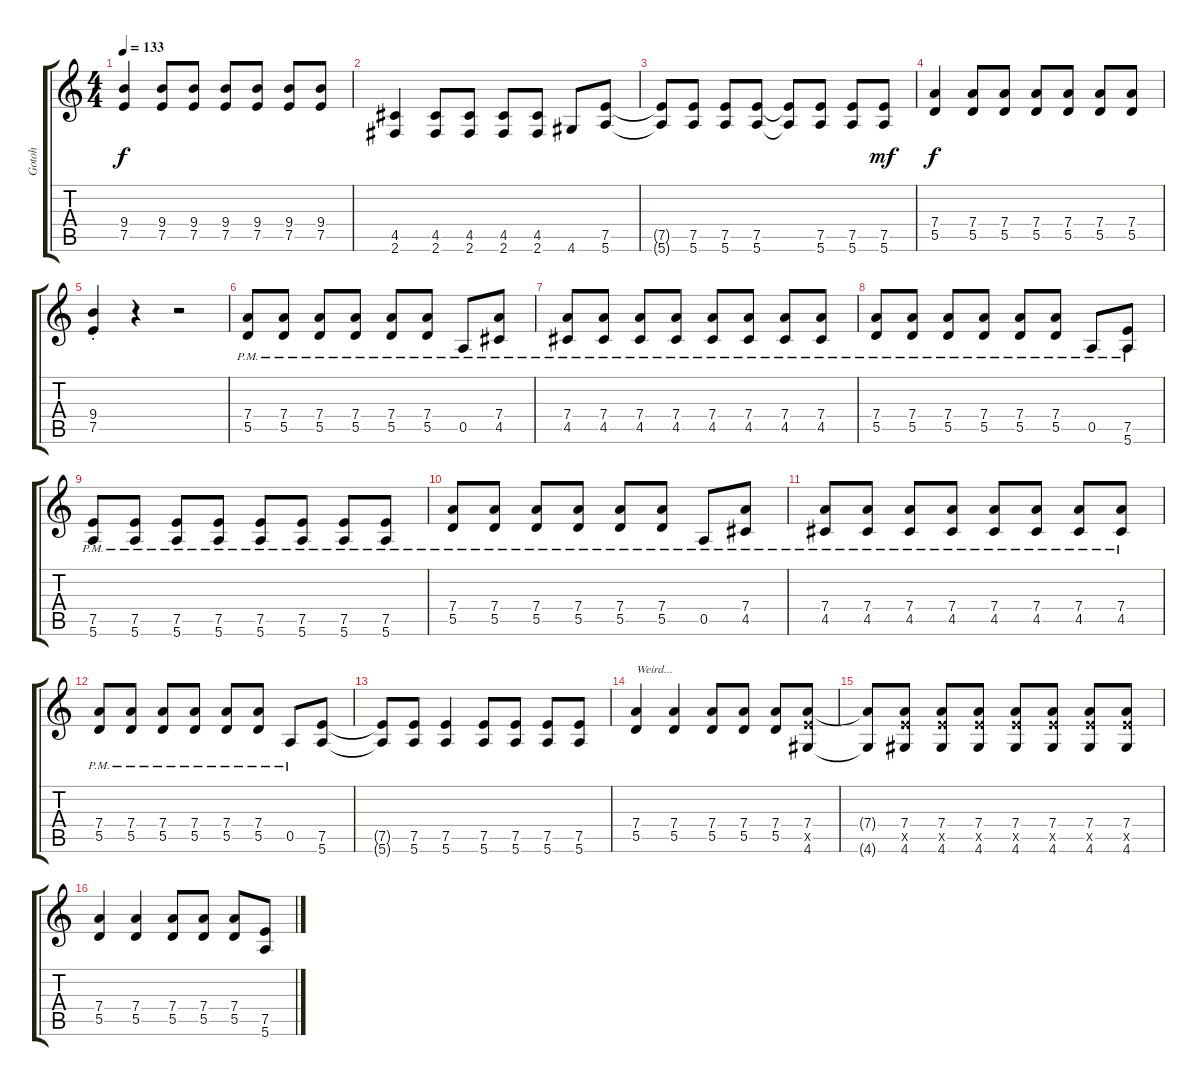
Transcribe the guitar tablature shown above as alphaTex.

\track ("Gotoh" "Gotoh") {instrument distortionguitar}
\staff {score tabs}
\tuning (E4 B3 G3 D3 A2 E2) {hide}
\ts (4 4)
\tempo 133
\clef g2
\ks c
(9.4 7.5).4{dy f} (9.4 7.5).8 (9.4 7.5).8 (9.4 7.5).8 (9.4 7.5).8 (9.4 7.5).8 (9.4 7.5).8 |
(4.5 2.6).4 (4.5 2.6).8 (4.5 2.6).8 (4.5 2.6).8 (4.5 2.6).8 4.6.8 (7.5 5.6).8 |
(7.5{t} 5.6{t}).8 (7.5 5.6).8 (7.5 5.6).8 (7.5 5.6).8 (7.5{t} 5.6{t}).8 (7.5 5.6).8 (7.5 5.6).8 (7.5 5.6).8{dy mf} |
(7.4 5.5).4{dy f} (7.4 5.5).8 (7.4 5.5).8 (7.4 5.5).8 (7.4 5.5).8 (7.4 5.5).8 (7.4 5.5).8 |
(9.4{st} 7.5{st}).4 r.4 r.2 |
(7.4{pm} 5.5{pm}).8 (7.4{pm} 5.5{pm}).8 (7.4{pm} 5.5{pm}).8 (7.4{pm} 5.5{pm}).8 (7.4{pm} 5.5{pm}).8 (7.4{pm} 5.5{pm}).8 0.5{pm}.8 (7.4 4.5{pm}).8 |
(7.4{pm} 4.5{pm}).8 (7.4{pm} 4.5{pm}).8 (7.4{pm} 4.5{pm}).8 (7.4{pm} 4.5{pm}).8 (7.4{pm} 4.5{pm}).8 (7.4{pm} 4.5{pm}).8 (7.4{pm} 4.5{pm}).8 (7.4{pm} 4.5{pm}).8 |
(7.4{pm} 5.5{pm}).8 (7.4{pm} 5.5{pm}).8 (7.4{pm} 5.5{pm}).8 (7.4{pm} 5.5{pm}).8 (7.4{pm} 5.5{pm}).8 (7.4{pm} 5.5{pm}).8 0.5{pm}.8 (7.5{pm} 5.6{pm}).8 |
(7.5{pm} 5.6{pm}).8 (7.5{pm} 5.6{pm}).8 (7.5{pm} 5.6{pm}).8 (7.5{pm} 5.6{pm}).8 (7.5{pm} 5.6{pm}).8 (7.5{pm} 5.6{pm}).8 (7.5{pm} 5.6{pm}).8 (7.5{pm} 5.6{pm}).8 |
(7.4{pm} 5.5{pm}).8 (7.4{pm} 5.5{pm}).8 (7.4{pm} 5.5{pm}).8 (7.4{pm} 5.5{pm}).8 (7.4{pm} 5.5{pm}).8 (7.4{pm} 5.5{pm}).8 0.5{pm}.8 (7.4 4.5{pm}).8 |
(7.4{pm} 4.5{pm}).8 (7.4{pm} 4.5{pm}).8 (7.4{pm} 4.5{pm}).8 (7.4{pm} 4.5{pm}).8 (7.4{pm} 4.5{pm}).8 (7.4{pm} 4.5{pm}).8 (7.4{pm} 4.5{pm}).8 (7.4{pm} 4.5{pm}).8 |
(7.4{pm} 5.5{pm}).8 (7.4{pm} 5.5{pm}).8 (7.4{pm} 5.5{pm}).8 (7.4{pm} 5.5{pm}).8 (7.4{pm} 5.5{pm}).8 (7.4{pm} 5.5{pm}).8 0.5{pm}.8 (7.5 5.6).8 |
(7.5{t} 5.6{t}).8 (7.5 5.6).8 (7.5 5.6).4 (7.5 5.6).8 (7.5 5.6).8 (7.5 5.6).8 (7.5 5.6).8 |
(7.4 5.5).4{txt "Weird..."} (7.4 5.5).4 (7.4 5.5).8 (7.4 5.5).8 (7.4 5.5).8 (7.4 7.5{x} 4.6).8 |
(7.4{t} 4.6{t}).8 (7.4 7.5{x} 4.6).8 (7.4 7.5{x} 4.6).8 (7.4 7.5{x} 4.6).8 (7.4 7.5{x} 4.6).8 (7.4 7.5{x} 4.6).8 (7.4 7.5{x} 4.6).8 (7.4 7.5{x} 4.6).8 |
(7.4 5.5).4 (7.4 5.5).4 (7.4 5.5).8 (7.4 5.5).8 (7.4 5.5).8 (7.5 5.6).8
